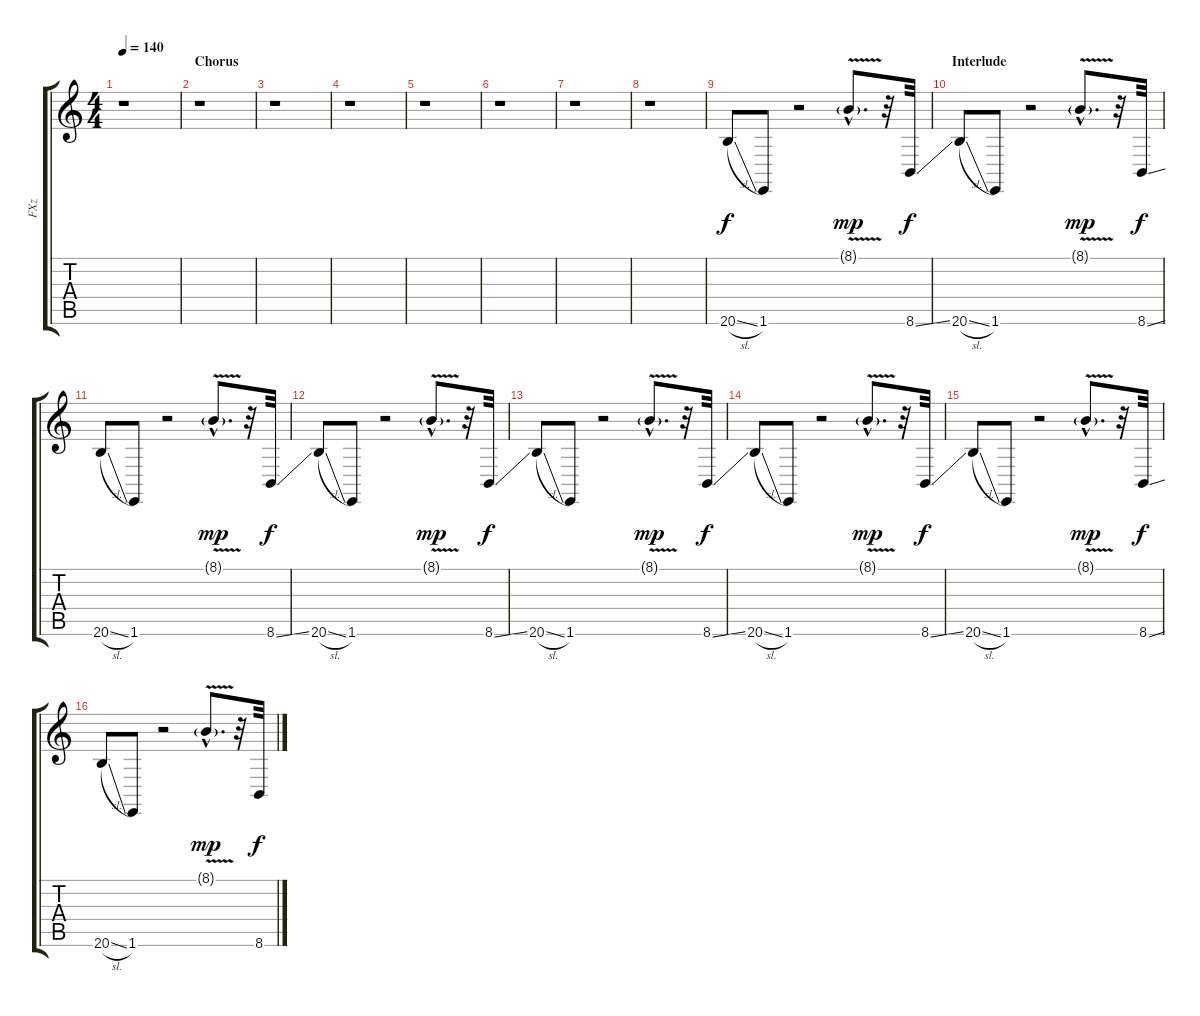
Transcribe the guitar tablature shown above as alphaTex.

\track ("FXz" "FXz") {instrument lead2sawtooth}
\staff {score tabs}
\tuning (Eb4 Bb3 Gb3 Db3 Ab2 Eb2) {hide}
\ts (4 4)
\tempo 140
\clef g2
\ks c
r.1{dy mp} |
\section ("" "Chorus")
r.1 |
r.1 |
r.1 |
r.1 |
r.1 |
r.1 |
r.1 |
20.6{sl}.8{dy f volume 15 balance 14} 1.6.8 r.2 8.1{v g hac}.8{d dy mp balance 8} r.32 8.6{ss}.32{dy f balance 0} |
\section ("" "Interlude")
20.6{sl}.8{balance 14} 1.6.8 r.2 8.1{v g hac}.8{d dy mp balance 8} r.32 8.6{ss}.32{dy f balance 0} |
20.6{sl}.8{balance 14} 1.6.8 r.2 8.1{v g hac}.8{d dy mp balance 8} r.32 8.6{ss}.32{dy f balance 0} |
20.6{sl}.8{balance 14} 1.6.8 r.2 8.1{v g hac}.8{d dy mp balance 8} r.32 8.6{ss}.32{dy f balance 0} |
20.6{sl}.8{volume 15 balance 14} 1.6.8 r.2 8.1{v g hac}.8{d dy mp balance 8} r.32 8.6{ss}.32{dy f balance 0} |
20.6{sl}.8{balance 14} 1.6.8 r.2 8.1{v g hac}.8{d dy mp balance 8} r.32 8.6{ss}.32{dy f balance 0} |
20.6{sl}.8{balance 14} 1.6.8 r.2 8.1{v g hac}.8{d dy mp balance 8} r.32 8.6{ss}.32{dy f balance 0} |
20.6{sl}.8{balance 14} 1.6.8 r.2 8.1{v g hac}.8{d dy mp balance 8} r.32 8.6{ss}.32{dy f balance 0}
